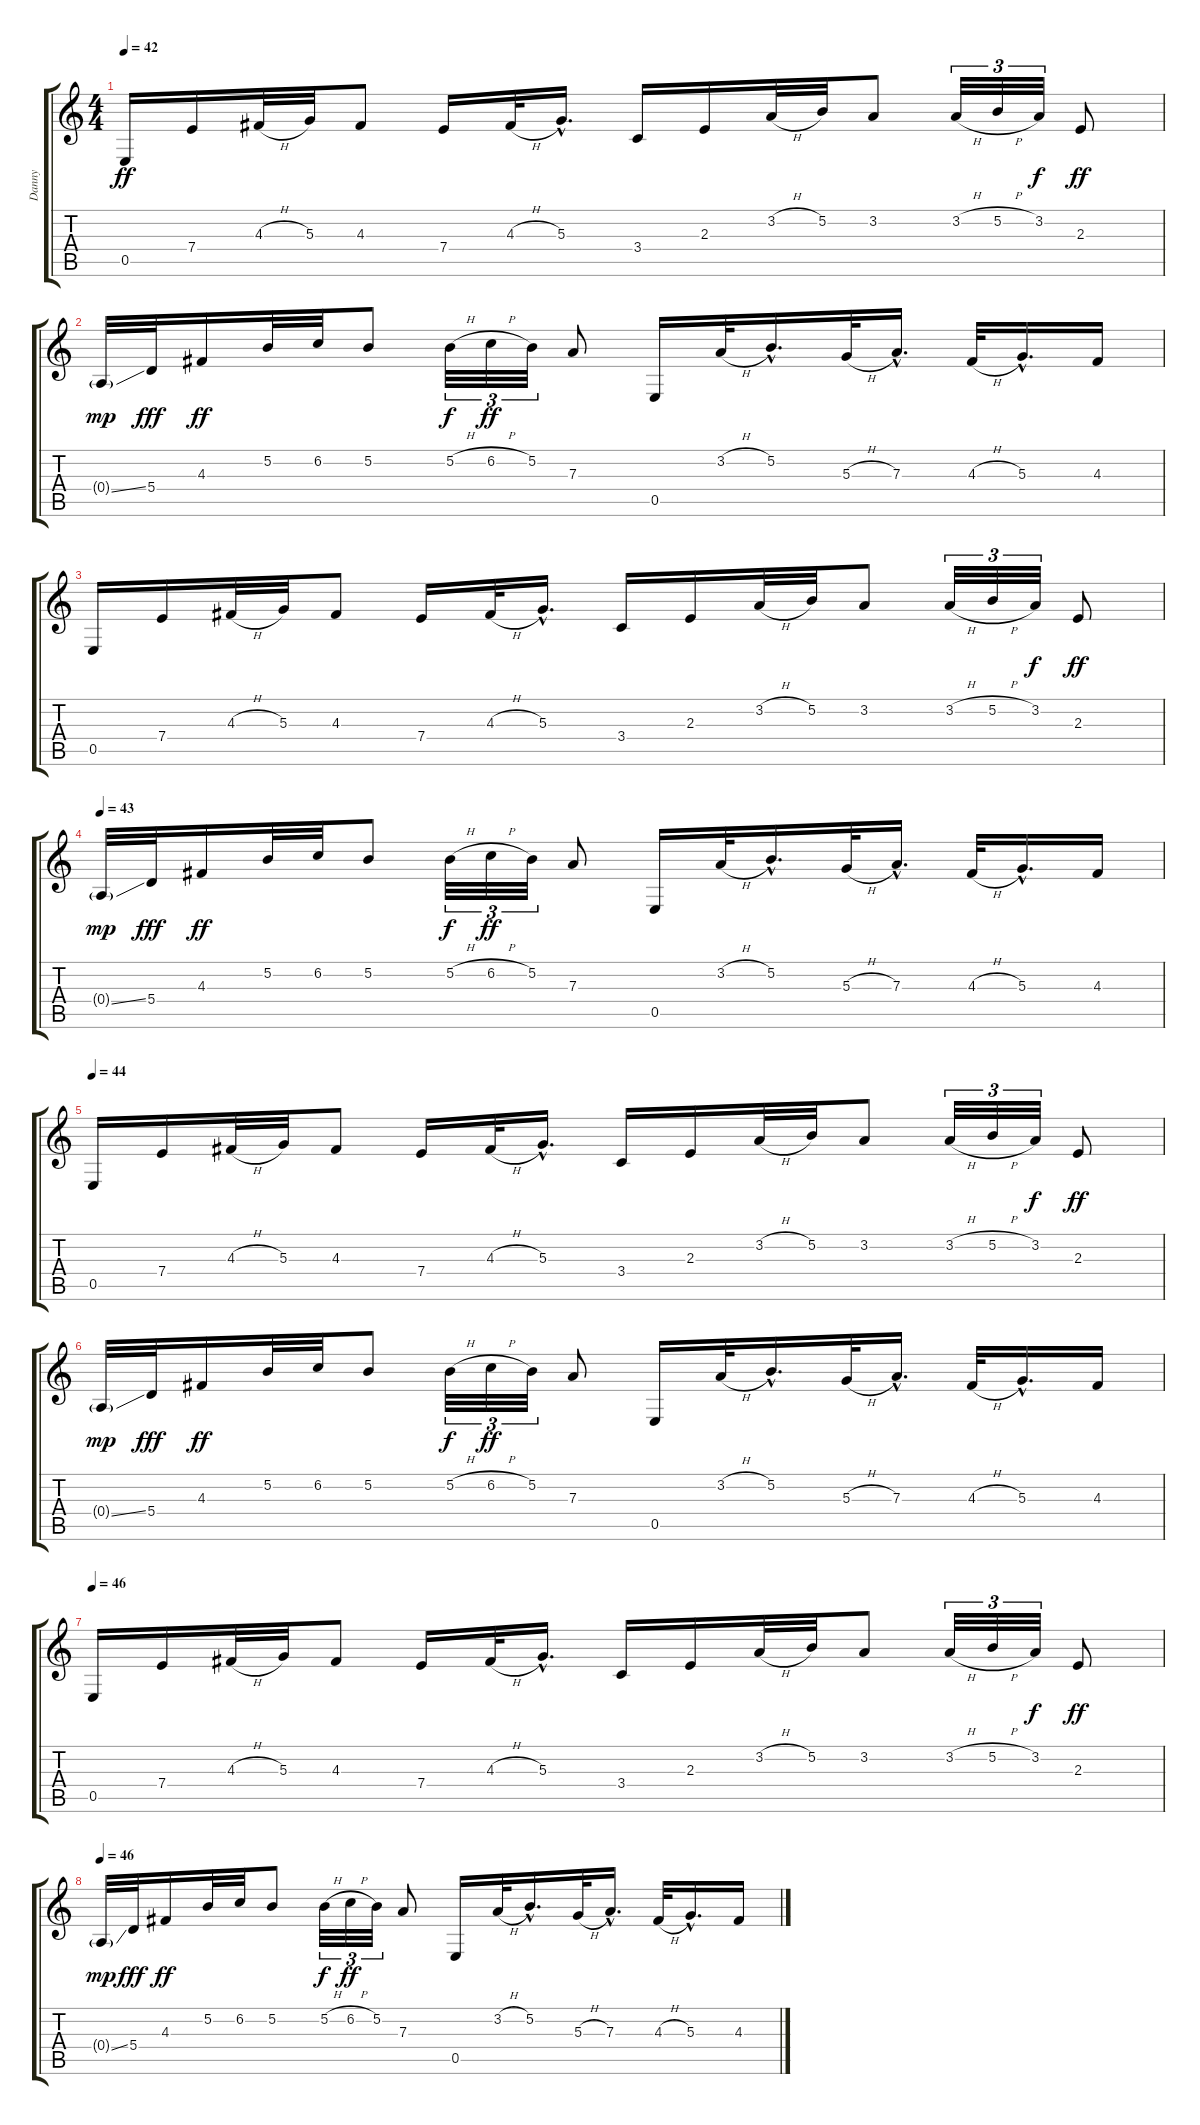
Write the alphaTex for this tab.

\track ("Danny" "Danny") {instrument overdrivenguitar}
\staff {score tabs}
\tuning (B3 Gb3 D3 A2 E2 B1) {hide}
\ts (4 4)
\tempo 42
\clef g2
\ks c
0.5.16{dy ff volume 13} 7.4.16 4.3{h}.32 5.3.32 4.3.8 7.4.16 4.3{h}.32 5.3{hac}.16{d} 3.4.16 2.3.16 3.2{h}.32 5.2.32 3.2.8 3.2{h}.32{tu (3 2)} 5.2{h}.32{tu (3 2)} 3.2.32{tu (3 2) dy f} 2.3.8{dy ff} |
0.4{ss g}.32{dy mp} 5.4.32{dy fff} 4.3.16{dy ff} 5.2.32 6.2.32 5.2.8 5.2{h}.32{tu (3 2) dy f} 6.2{h}.32{tu (3 2) dy ff} 5.2.32{tu (3 2)} 7.3.8 0.5.16 3.2{h}.32 5.2{hac}.16{d} 5.3{h}.32 7.3{hac}.16{d} 4.3{h}.32 5.3{hac}.16{d} 4.3.16 |
0.5.16{volume 13} 7.4.16 4.3{h}.32 5.3.32 4.3.8 7.4.16 4.3{h}.32 5.3{hac}.16{d} 3.4.16 2.3.16 3.2{h}.32 5.2.32 3.2.8 3.2{h}.32{tu (3 2)} 5.2{h}.32{tu (3 2)} 3.2.32{tu (3 2) dy f} 2.3.8{dy ff} |
\tempo 43
0.4{ss g}.32{dy mp} 5.4.32{dy fff} 4.3.16{dy ff} 5.2.32 6.2.32 5.2.8 5.2{h}.32{tu (3 2) dy f} 6.2{h}.32{tu (3 2) dy ff} 5.2.32{tu (3 2)} 7.3.8 0.5.16 3.2{h}.32 5.2{hac}.16{d} 5.3{h}.32 7.3{hac}.16{d} 4.3{h}.32 5.3{hac}.16{d} 4.3.16 |
\tempo 44
0.5.16{volume 13} 7.4.16 4.3{h}.32 5.3.32 4.3.8 7.4.16 4.3{h}.32 5.3{hac}.16{d} 3.4.16 2.3.16 3.2{h}.32 5.2.32 3.2.8 3.2{h}.32{tu (3 2)} 5.2{h}.32{tu (3 2)} 3.2.32{tu (3 2) dy f} 2.3.8{dy ff} |
0.4{ss g}.32{dy mp} 5.4.32{dy fff} 4.3.16{dy ff} 5.2.32 6.2.32 5.2.8 5.2{h}.32{tu (3 2) dy f} 6.2{h}.32{tu (3 2) dy ff} 5.2.32{tu (3 2)} 7.3.8 0.5.16 3.2{h}.32 5.2{hac}.16{d} 5.3{h}.32 7.3{hac}.16{d} 4.3{h}.32 5.3{hac}.16{d} 4.3.16 |
\tempo 46
0.5.16{volume 13} 7.4.16 4.3{h}.32 5.3.32 4.3.8 7.4.16 4.3{h}.32 5.3{hac}.16{d} 3.4.16 2.3.16 3.2{h}.32 5.2.32 3.2.8 3.2{h}.32{tu (3 2)} 5.2{h}.32{tu (3 2)} 3.2.32{tu (3 2) dy f} 2.3.8{dy ff} |
\tempo 46
0.4{ss g}.32{dy mp} 5.4.32{dy fff} 4.3.16{dy ff} 5.2.32 6.2.32 5.2.8 5.2{h}.32{tu (3 2) dy f} 6.2{h}.32{tu (3 2) dy ff} 5.2.32{tu (3 2)} 7.3.8 0.5.16 3.2{h}.32 5.2{hac}.16{d} 5.3{h}.32 7.3{hac}.16{d} 4.3{h}.32 5.3{hac}.16{d} 4.3.16
